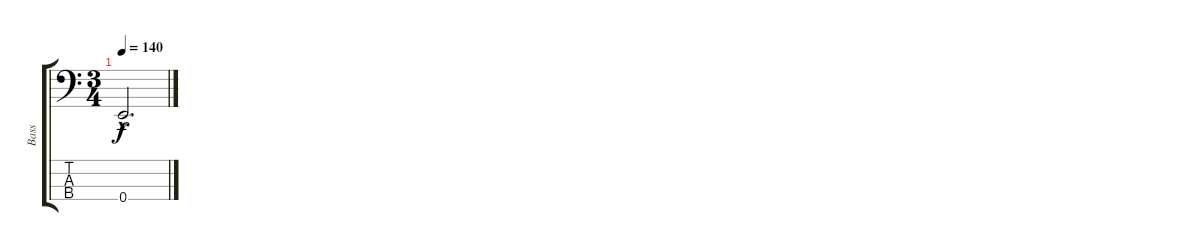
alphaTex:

\track ("Bass" "Bass") {instrument electricbassfinger}
\staff {score tabs}
\tuning (G2 D2 A1 E1) {hide}
\ts (3 4)
\tempo 140
\clef f4
\ks c
0.4{hac}.2{d dy f}
